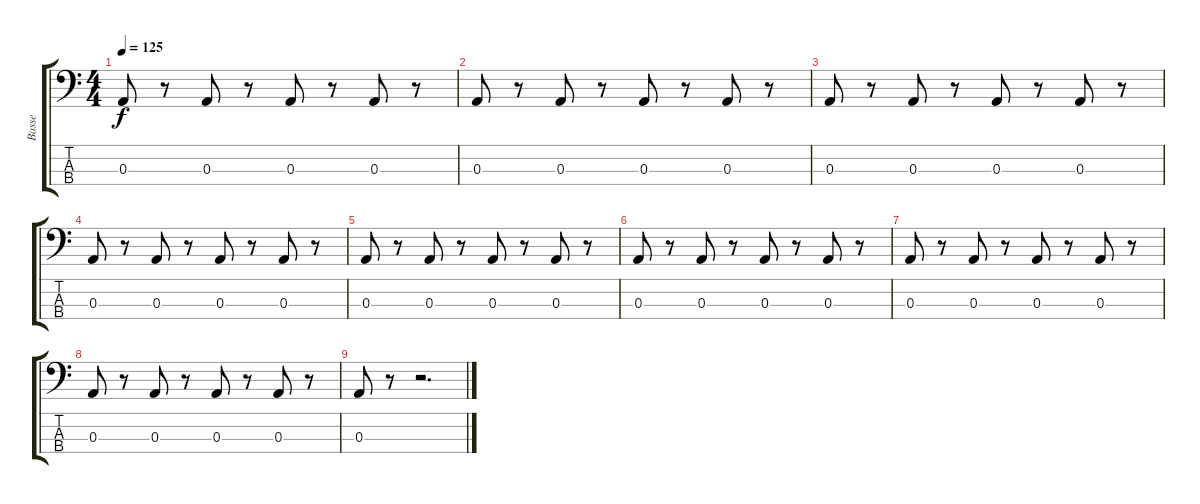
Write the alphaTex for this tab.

\track ("Basse" "Basse") {instrument electricbasspick}
\staff {score tabs}
\tuning (G2 D2 A1 E1) {hide}
\ts (4 4)
\tempo 125
\clef f4
\ks c
0.3.8{dy f} r.8 0.3.8 r.8 0.3.8 r.8 0.3.8 r.8 |
0.3.8 r.8 0.3.8 r.8 0.3.8 r.8 0.3.8 r.8 |
0.3.8 r.8 0.3.8 r.8 0.3.8 r.8 0.3.8 r.8 |
0.3.8 r.8 0.3.8 r.8 0.3.8 r.8 0.3.8 r.8 |
0.3.8 r.8 0.3.8 r.8 0.3.8 r.8 0.3.8 r.8 |
0.3.8 r.8 0.3.8 r.8 0.3.8 r.8 0.3.8 r.8 |
0.3.8 r.8 0.3.8 r.8 0.3.8 r.8 0.3.8 r.8 |
0.3.8 r.8 0.3.8 r.8 0.3.8 r.8 0.3.8 r.8 |
0.3.8 r.8 r.2{d}
